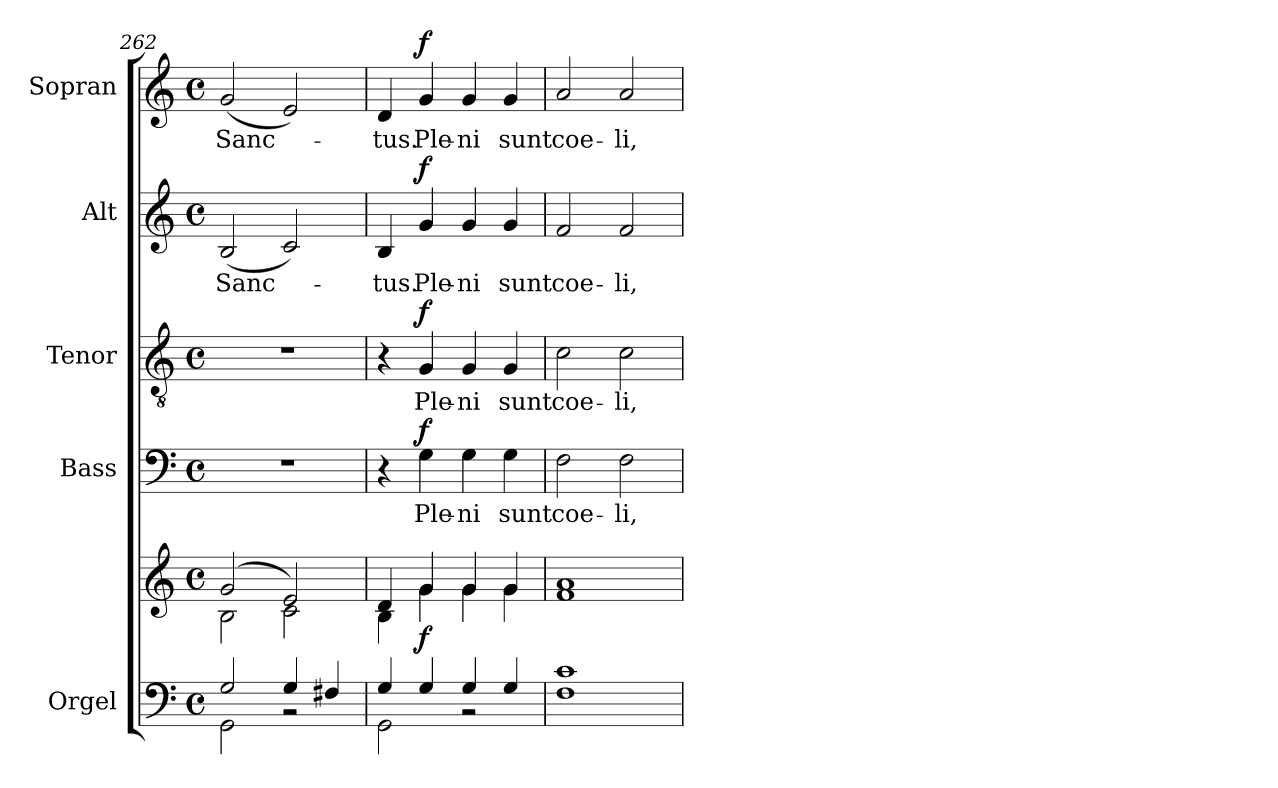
**kern	**kern	**dynam	**kern	**text	**dynam	**kern	**text	**dynam	**kern	**text	**dynam	**kern	**text	**dynam
*part5	*part5	*part5	*part4	*part4	*part4	*part3	*part3	*part3	*part2	*part2	*part2	*part1	*part1	*part1
*staff6	*staff5	*staff5/6	*staff4	*staff4	*staff4	*staff3	*staff3	*staff3	*staff2	*staff2	*staff2	*staff1	*staff1	*staff1
*I"Orgel	*	*	*I"Bass	*	*	*I"Tenor	*	*	*I"Alt	*	*	*I"Sopran	*	*
*I'Org.	*	*	*I'B.	*	*	*I'T.	*	*	*I'A.	*	*	*I'S.	*	*
*clefF4	*clefG2	*	*clefF4	*	*	*clefGv2	*	*	*clefG2	*	*	*clefG2	*	*
*k[]	*k[]	*	*k[]	*	*	*k[]	*	*	*k[]	*	*	*k[]	*	*
*C:	*C:	*	*C:	*	*	*C:	*	*	*C:	*	*	*C:	*	*
*M4/4	*M4/4	*	*M4/4	*	*	*M4/4	*	*	*M4/4	*	*	*M4/4	*	*
*met(c)	*met(c)	*	*met(c)	*	*	*met(c)	*	*	*met(c)	*	*	*met(c)	*	*
=262	=262	=262	=262	=262	=262	=262	=262	=262	=262	=262	=262	=262	=262	=262
*^	*^	*	*	*	*	*	*	*	*	*	*	*	*	*
!	!	!	!	!	!	!	!	!	!	!	!	!LO:LY:b	!	!	!LO:LY:b	!
2G/	2GG\	(2g/	2B\	.	1r	.	.	1r	.	.	(<2B/	Sanc-	.	(<2g/	Sanc-	.
4G/	2rBB	2e/)	2c\	.	.	.	.	.	.	.	2c/)	.	.	2e/)	.	.
4F#X/	.	.	.	.	.	.	.	.	.	.	.	.	.	.	.	.
=263	=263	=263	=263	=263	=263	=263	=263	=263	=263	=263	=263	=263	=263	=263	=263	=263
!	!	!	!	!	!	!	!	!	!	!	!	!LO:LY:b	!	!	!LO:LY:b	!
4G/	2GG\	4d/	4B\	.	4r	.	.	4r	.	.	4B/	-tus.	.	4d/	-tus.	.
!	!	!	!	!LO:DY:b	!	!LO:LY:b	!LO:DY:a	!	!LO:LY:b	!LO:DY:a	!	!LO:LY:b	!LO:DY:a	!	!LO:LY:b	!LO:DY:a
4G/	.	4g/	4g\	f	4G\	Ple-	f	4G/	Ple-	f	4g/	Ple-	f	4g/	Ple-	f
!	!	!	!	!	!	!LO:LY:b	!	!	!LO:LY:b	!	!	!LO:LY:b	!	!	!LO:LY:b	!
4G/	2rBB	4g/	4g\	.	4G\	-ni	.	4G/	-ni	.	4g/	-ni	.	4g/	-ni	.
!	!	!	!	!	!	!LO:LY:b	!	!	!LO:LY:b	!	!	!LO:LY:b	!	!	!LO:LY:b	!
4G/	.	4g/	4g\	.	4G\	sunt	.	4G/	sunt	.	4g/	sunt	.	4g/	sunt	.
=264	=264	=264	=264	=264	=264	=264	=264	=264	=264	=264	=264	=264	=264	=264	=264	=264
!	!	!	!	!	!	!LO:LY:b	!	!	!LO:LY:b	!	!	!LO:LY:b	!	!	!LO:LY:b	!
1c	1F	1a	1f	.	2F\	coe-	.	2c\	coe-	.	2f/	coe-	.	2a/	coe-	.
!	!	!	!	!	!	!LO:LY:b	!	!	!LO:LY:b	!	!	!LO:LY:b	!	!	!LO:LY:b	!
.	.	.	.	.	2F\	-li,	.	2c\	-li,	.	2f/	-li,	.	2a/	-li,	.
*v	*v	*	*	*	*	*	*	*	*	*	*	*	*	*	*	*
*	*v	*v	*	*	*	*	*	*	*	*	*	*	*	*	*
=	=	=	=	=	=	=	=	=	=	=	=	=	=	=
*-	*-	*-	*-	*-	*-	*-	*-	*-	*-	*-	*-	*-	*-	*-
